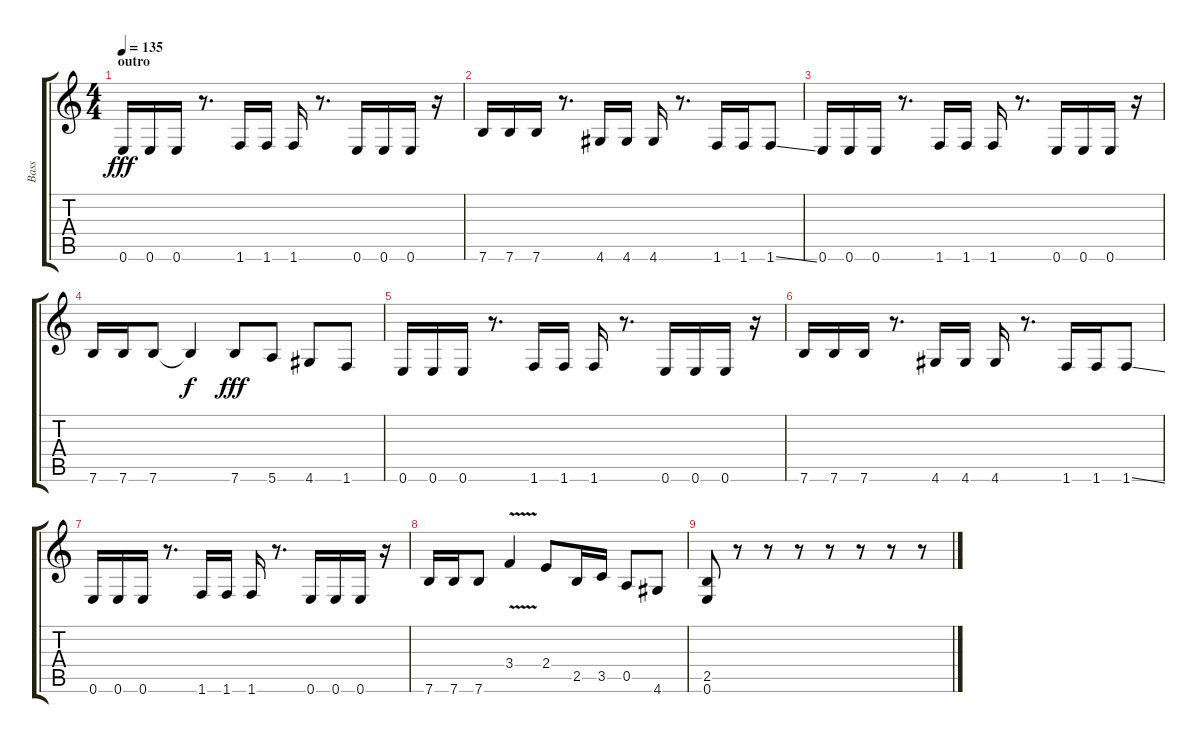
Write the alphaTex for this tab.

\track ("Bass" "Bass") {instrument electricbassfinger}
\staff {score tabs}
\tuning (E4 B3 G3 D3 A2 E2) {hide}
\ts (4 4)
\section ("" "outro")
\tempo 135
\clef g2
\ks c
0.6.16{dy fff} 0.6.16 0.6.16 r.8{d} 1.6.16 1.6.16 1.6.16 r.8{d} 0.6.16 0.6.16 0.6.16 r.16 |
7.6.16 7.6.16 7.6.16 r.8{d} 4.6.16 4.6.16 4.6.16 r.8{d} 1.6.16 1.6.16 1.6{ss}.8 |
0.6.16 0.6.16 0.6.16 r.8{d} 1.6.16 1.6.16 1.6.16 r.8{d} 0.6.16 0.6.16 0.6.16 r.16 |
7.6.16 7.6.16 7.6.8 7.6{t}.4{dy f} 7.6.8{dy fff} 5.6.8 4.6.8 1.6.8 |
0.6.16 0.6.16 0.6.16 r.8{d} 1.6.16 1.6.16 1.6.16 r.8{d} 0.6.16 0.6.16 0.6.16 r.16 |
7.6.16 7.6.16 7.6.16 r.8{d} 4.6.16 4.6.16 4.6.16 r.8{d} 1.6.16 1.6.16 1.6{ss}.8 |
0.6.16 0.6.16 0.6.16 r.8{d} 1.6.16 1.6.16 1.6.16 r.8{d} 0.6.16 0.6.16 0.6.16 r.16 |
7.6.16 7.6.16 7.6.8 3.4{v}.4 2.4.8 2.5.16 3.5.16 0.5.8 4.6.8 |
(2.5 0.6).8 r.8 r.8 r.8 r.8 r.8 r.8 r.8
